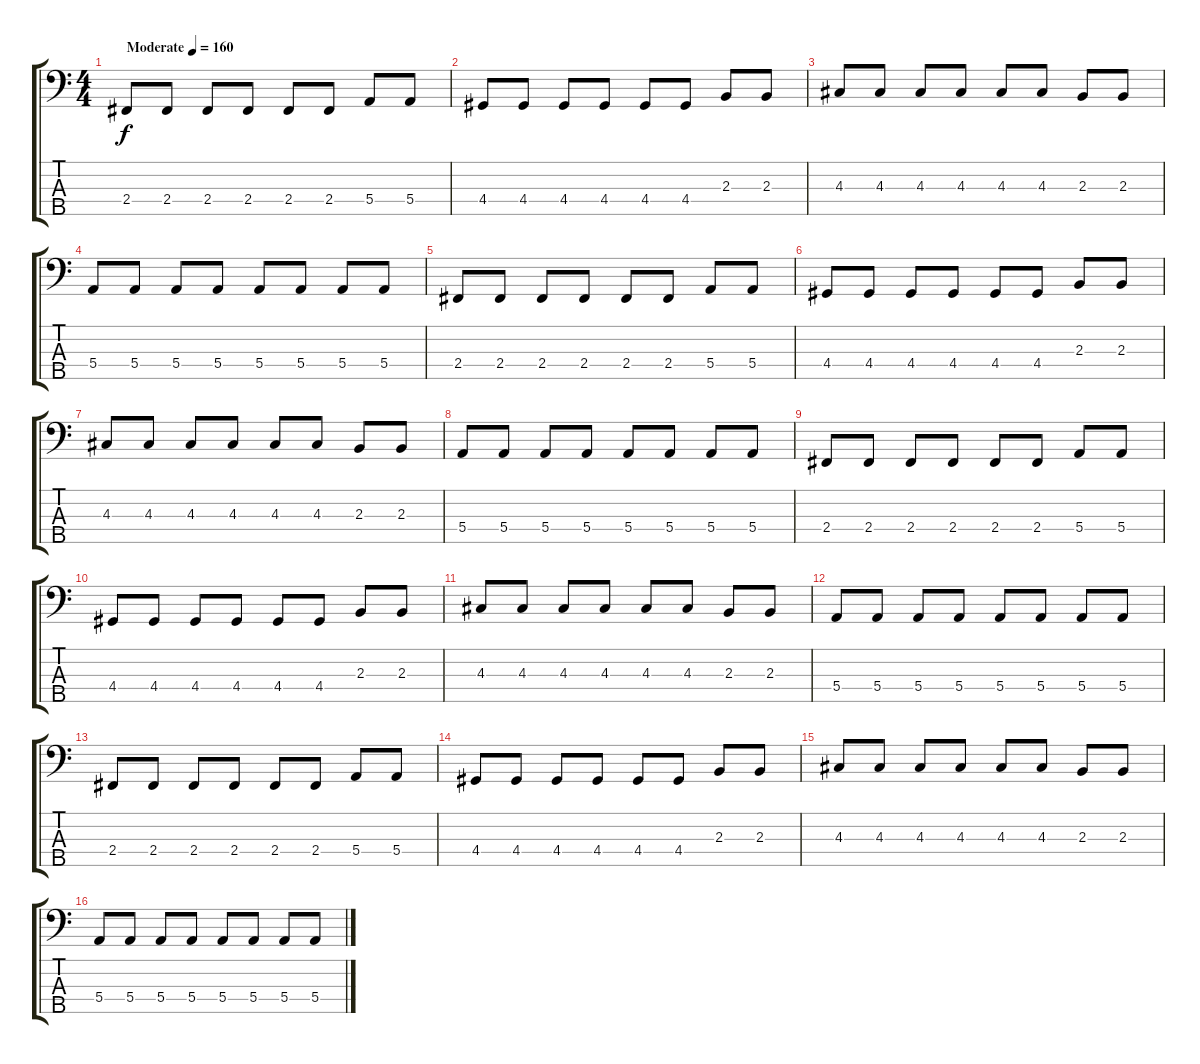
\track "" {solo instrument electricbasspick}
\staff {score tabs}
\tuning (G2 D2 A1 E1 B0) {hide}
\ts (4 4)
\tempo (160 "Moderate")
\clef f4
\ks c
2.4.8{dy f volume 2 instrument electricbasspick} 2.4.8 2.4.8 2.4.8 2.4.8{volume 3} 2.4.8 5.4.8{volume 5} 5.4.8 |
4.4.8{volume 6} 4.4.8 4.4.8 4.4.8 4.4.8 4.4.8 2.3.8 2.3.8 |
4.3.8{volume 7} 4.3.8 4.3.8 4.3.8 4.3.8 4.3.8 2.3.8 2.3.8 |
5.4.8{volume 8} 5.4.8 5.4.8 5.4.8 5.4.8 5.4.8 5.4.8 5.4.8 |
2.4.8{volume 9} 2.4.8 2.4.8 2.4.8 2.4.8 2.4.8 5.4.8 5.4.8 |
4.4.8{volume 10} 4.4.8 4.4.8 4.4.8 4.4.8 4.4.8 2.3.8 2.3.8 |
4.3.8{volume 11} 4.3.8 4.3.8 4.3.8 4.3.8 4.3.8 2.3.8 2.3.8 |
5.4.8{volume 13} 5.4.8 5.4.8 5.4.8 5.4.8 5.4.8 5.4.8 5.4.8 |
2.4.8{volume 16} 2.4.8 2.4.8 2.4.8 2.4.8 2.4.8 5.4.8 5.4.8 |
4.4.8 4.4.8 4.4.8 4.4.8 4.4.8 4.4.8 2.3.8 2.3.8 |
4.3.8 4.3.8 4.3.8 4.3.8 4.3.8 4.3.8 2.3.8 2.3.8 |
5.4.8 5.4.8 5.4.8 5.4.8 5.4.8 5.4.8 5.4.8 5.4.8 |
2.4.8 2.4.8 2.4.8 2.4.8 2.4.8 2.4.8 5.4.8 5.4.8 |
4.4.8 4.4.8 4.4.8 4.4.8 4.4.8 4.4.8 2.3.8 2.3.8 |
4.3.8 4.3.8 4.3.8 4.3.8 4.3.8 4.3.8 2.3.8 2.3.8 |
5.4.8 5.4.8 5.4.8 5.4.8 5.4.8 5.4.8 5.4.8 5.4.8
